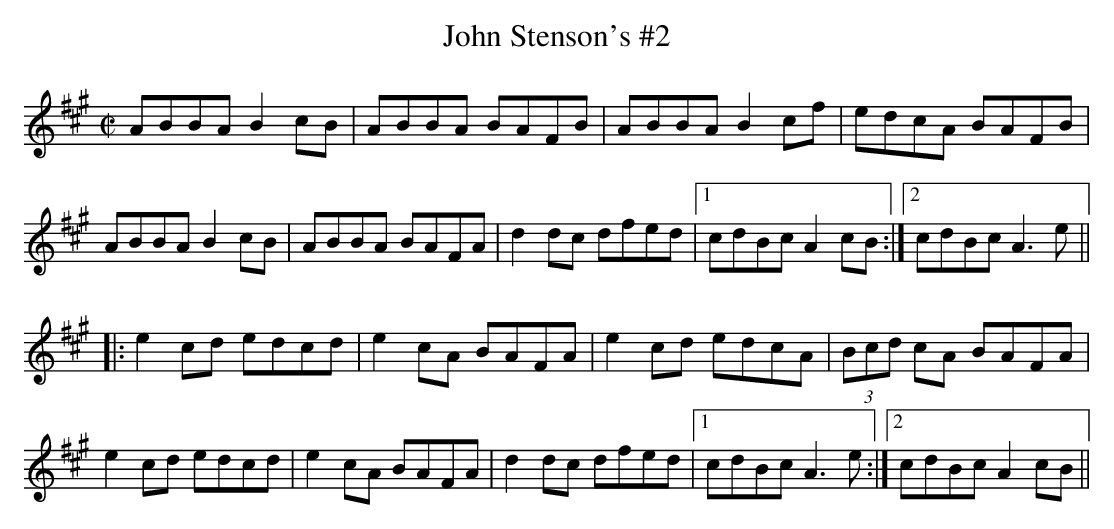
X:1
T:John Stenson's #2
M:C|
K:A
ABBA B2cB|ABBA BAFB|ABBA B2cf|edcA BAFB|
ABBA B2cB|ABBA BAFA|d2dc dfed|1 cdBc A2cB:|2 cdBc A3e||
|:e2cd edcd|e2cA BAFA|e2cd edcA|(3Bcd cA BAFA|
e2cd edcd|e2cA BAFA|d2dc dfed|1 cdBc A3e:|2 cdBc A2cB||
